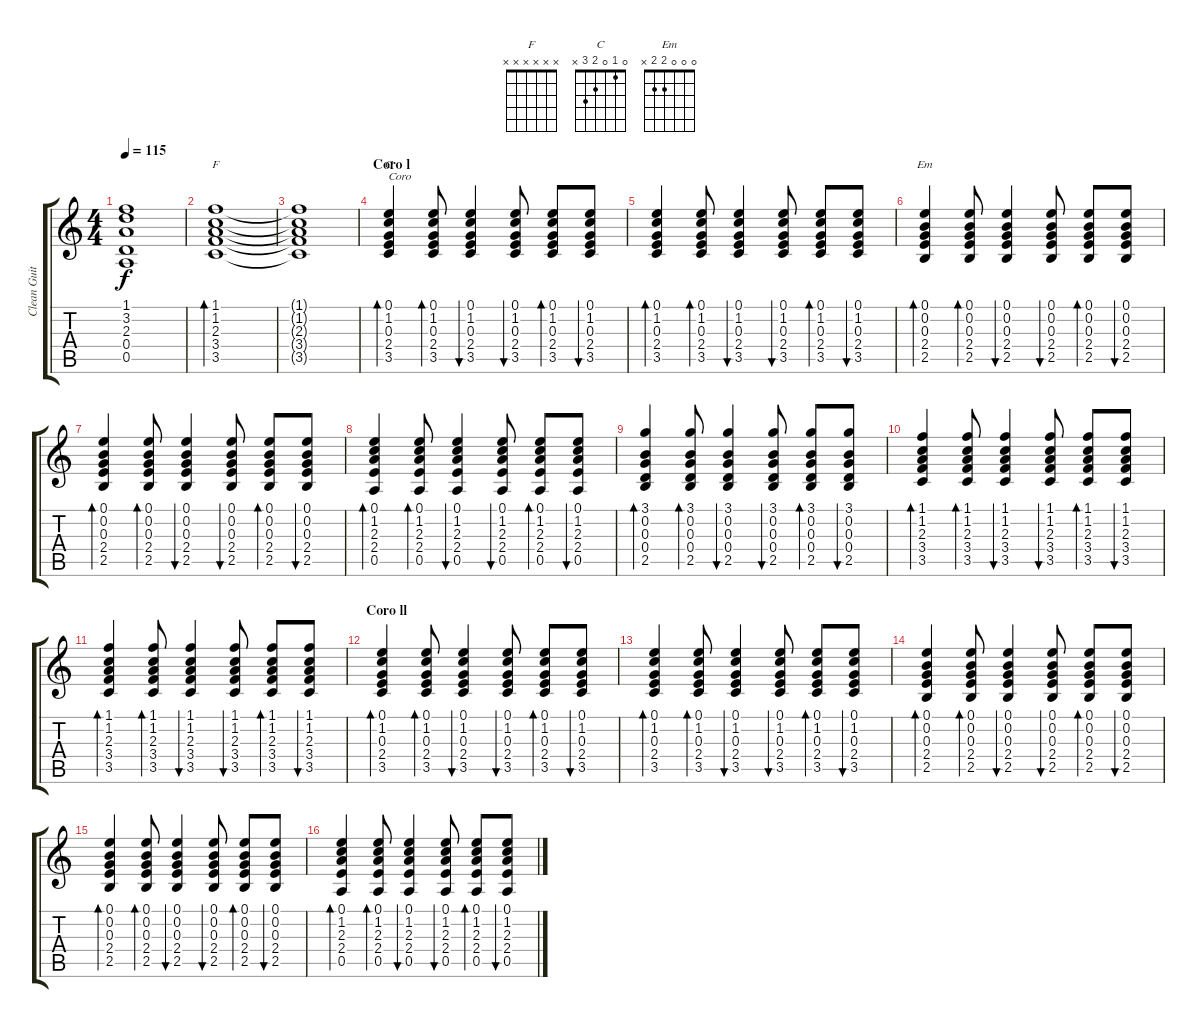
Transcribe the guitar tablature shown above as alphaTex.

\track ("Clean Guitar" "Clean Guit") {instrument electricguitarjazz}
\staff {score tabs}
\tuning (E4 B3 G3 D3 A2 E2) {hide}
\chord ("F" x x x x x x)
\chord ("C" 0 1 0 2 3 x)
\chord ("Em" 0 0 0 2 2 x)
\ts (4 4)
\tempo 115
\clef g2
\ks c
(1.1{t} 3.2{t} 2.3{t} 0.4{t} 0.5{t}).1{dy f} |
(1.1 1.2 2.3 3.4 3.5).1{bd 120 ch "F"} |
(1.1{t} 1.2{t} 2.3{t} 3.4{t} 3.5{t}).1 |
\section ("" "Coro l")
(0.1 1.2 0.3 2.4 3.5).4{bd 120 ch "C" txt "Coro" volume 7} (0.1 1.2 0.3 2.4 3.5).8{bd 120} (0.1 1.2 0.3 2.4 3.5).4{bu 120} (0.1 1.2 0.3 2.4 3.5).8{bu 120} (0.1 1.2 0.3 2.4 3.5).8{bd 120} (0.1 1.2 0.3 2.4 3.5).8{bu 120} |
(0.1 1.2 0.3 2.4 3.5).4{bd 120} (0.1 1.2 0.3 2.4 3.5).8{bd 120} (0.1 1.2 0.3 2.4 3.5).4{bu 120} (0.1 1.2 0.3 2.4 3.5).8{bu 120} (0.1 1.2 0.3 2.4 3.5).8{bd 120} (0.1 1.2 0.3 2.4 3.5).8{bu 120} |
(0.1 0.2 0.3 2.4 2.5).4{bd 120 ch "Em"} (0.1 0.2 0.3 2.4 2.5).8{bd 120} (0.1 0.2 0.3 2.4 2.5).4{bu 120} (0.1 0.2 0.3 2.4 2.5).8{bu 120} (0.1 0.2 0.3 2.4 2.5).8{bd 120} (0.1 0.2 0.3 2.4 2.5).8{bu 120} |
(0.1 0.2 0.3 2.4 2.5).4{bd 120} (0.1 0.2 0.3 2.4 2.5).8{bd 120} (0.1 0.2 0.3 2.4 2.5).4{bu 120} (0.1 0.2 0.3 2.4 2.5).8{bu 120} (0.1 0.2 0.3 2.4 2.5).8{bd 120} (0.1 0.2 0.3 2.4 2.5).8{bu 120} |
(0.1 1.2 2.3 2.4 0.5).4{bd 120} (0.1 1.2 2.3 2.4 0.5).8{bd 120} (0.1 1.2 2.3 2.4 0.5).4{bu 120} (0.1 1.2 2.3 2.4 0.5).8{bu 120} (0.1 1.2 2.3 2.4 0.5).8{bd 120} (0.1 1.2 2.3 2.4 0.5).8{bu 120} |
(3.1 0.2 0.3 0.4 2.5).4{bd 120} (3.1 0.2 0.3 0.4 2.5).8{bd 120} (3.1 0.2 0.3 0.4 2.5).4{bu 120} (3.1 0.2 0.3 0.4 2.5).8{bu 120} (3.1 0.2 0.3 0.4 2.5).8{bd 120} (3.1 0.2 0.3 0.4 2.5).8{bu 120} |
(1.1 1.2 2.3 3.4 3.5).4{bd 120} (1.1 1.2 2.3 3.4 3.5).8{bd 120} (1.1 1.2 2.3 3.4 3.5).4{bu 120} (1.1 1.2 2.3 3.4 3.5).8{bu 120} (1.1 1.2 2.3 3.4 3.5).8{bd 120} (1.1 1.2 2.3 3.4 3.5).8{bu 120} |
(1.1 1.2 2.3 3.4 3.5).4{bd 120} (1.1 1.2 2.3 3.4 3.5).8{bd 120} (1.1 1.2 2.3 3.4 3.5).4{bu 120} (1.1 1.2 2.3 3.4 3.5).8{bu 120} (1.1 1.2 2.3 3.4 3.5).8{bd 120} (1.1 1.2 2.3 3.4 3.5).8{bu 120} |
\section ("" "Coro ll")
(0.1 1.2 0.3 2.4 3.5).4{bd 120} (0.1 1.2 0.3 2.4 3.5).8{bd 120} (0.1 1.2 0.3 2.4 3.5).4{bu 120} (0.1 1.2 0.3 2.4 3.5).8{bu 120} (0.1 1.2 0.3 2.4 3.5).8{bd 120} (0.1 1.2 0.3 2.4 3.5).8{bu 120} |
(0.1 1.2 0.3 2.4 3.5).4{bd 120} (0.1 1.2 0.3 2.4 3.5).8{bd 120} (0.1 1.2 0.3 2.4 3.5).4{bu 120} (0.1 1.2 0.3 2.4 3.5).8{bu 120} (0.1 1.2 0.3 2.4 3.5).8{bd 120} (0.1 1.2 0.3 2.4 3.5).8{bu 120} |
(0.1 0.2 0.3 2.4 2.5).4{bd 120} (0.1 0.2 0.3 2.4 2.5).8{bd 120} (0.1 0.2 0.3 2.4 2.5).4{bu 120} (0.1 0.2 0.3 2.4 2.5).8{bu 120} (0.1 0.2 0.3 2.4 2.5).8{bd 120} (0.1 0.2 0.3 2.4 2.5).8{bu 120} |
(0.1 0.2 0.3 2.4 2.5).4{bd 120} (0.1 0.2 0.3 2.4 2.5).8{bd 120} (0.1 0.2 0.3 2.4 2.5).4{bu 120} (0.1 0.2 0.3 2.4 2.5).8{bu 120} (0.1 0.2 0.3 2.4 2.5).8{bd 120} (0.1 0.2 0.3 2.4 2.5).8{bu 120} |
(0.1 1.2 2.3 2.4 0.5).4{bd 120} (0.1 1.2 2.3 2.4 0.5).8{bd 120} (0.1 1.2 2.3 2.4 0.5).4{bu 120} (0.1 1.2 2.3 2.4 0.5).8{bu 120} (0.1 1.2 2.3 2.4 0.5).8{bd 120} (0.1 1.2 2.3 2.4 0.5).8{bu 120}
